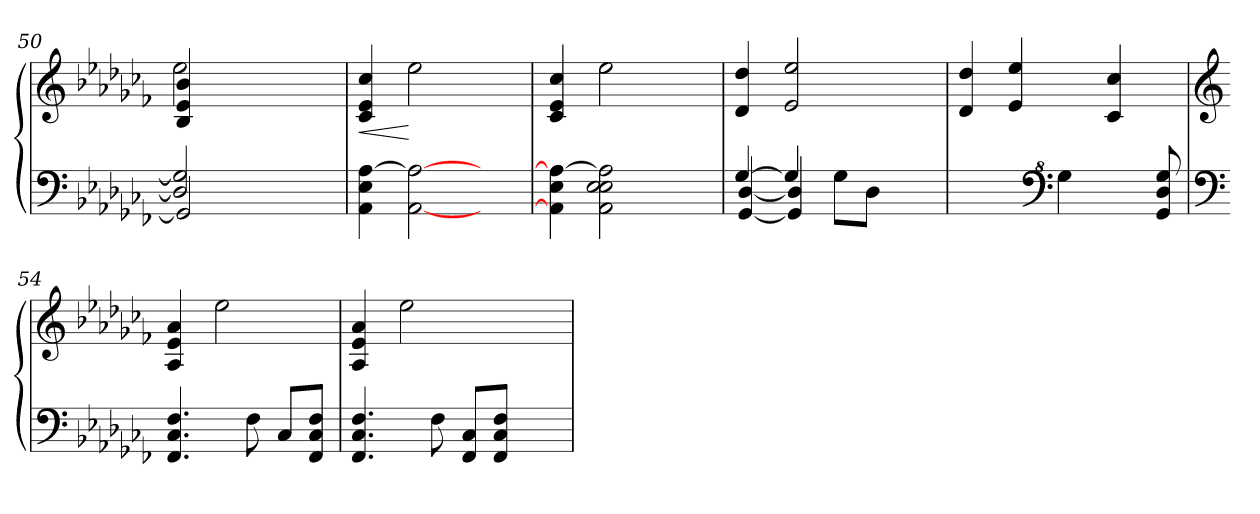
**kern	**kern	**dynam
*part1	*part1	*part1
*staff2	*staff1	*staff1/2
*clefF4	*clefG2	*
*k[b-e-a-d-g-c-f-]	*k[b-e-a-d-g-c-f-]	*
=50	=50	=50
*^	*^	*
2D-/] 2G-/]	2GG-/]	2ee-\	4B-/ 4e-/ 4b-/	.
.	.	.	2.ryy	.
2ryy	2ryy	2ryy	.	.
*	*	*v	*v	*
=51	=51	=51	=51
!	!	!	!LO:HP:b
*v	*v	*	*
4AA-\ 4E-\ [4A-\	4c-/ 4e-/ 4cc-/	<
[2AA-\ 2A-\_	2ee-\	[
4ryy	4ryy	.
=52	=52	=52
4AA-\] 4E-\ 4A-\_	4c-/ 4e-/ 4cc-/	.
2AA-\ 2E-\ 2E-\ 2A-\]	2ee-\	.
4ryy	4ryy	.
=53	=53	=53
*^	*	*
[4G-/	[4GG-/ [4D-/	4d-/ 4dd-/	.
4G-/]	4GG-/] 4D-/]	2e-/ 2ee-/	.
8G-\L	2ryy	.	.
8D-\J	.	.	.
4ryy	.	4ryy	.
!!LO:PB:g=z
=54	=54	=54	=54
2ryy	1ryy	4d-/ 4dd-/	.
.	.	4e-/ 4ee-/	.
*clefF^4	*	*	*
4g-\	.	4ryy	.
4ryy	.	4c-/ 4cc-/	.
8G-/ 8d-/ 8g-/	8ryy	8ryy	.
*v	*v	*	*
!!LO:PB:g=z
=54X1	=54X1	=54X1
*clefF4	*clefG2	*
4.FF-/ 4.C-/ 4.F-/	4A-/ 4e-/ 4a-/	.
.	2ee-\	.
8F-\	.	.
8C-/L	.	.
8FF-/ 8C-/ 8F-/J	.	.
=55	=55	=55
4.FF-/ 4.C-/ 4.F-/	4A-/ 4e-/ 4a-/	.
.	2ee-\	.
8F-\	.	.
8FF-/ 8C-/L	.	.
8FF-/ 8C-/ 8F-/J	.	.
4ryy	4ryy	.
=	=	=
*-	*-	*-
